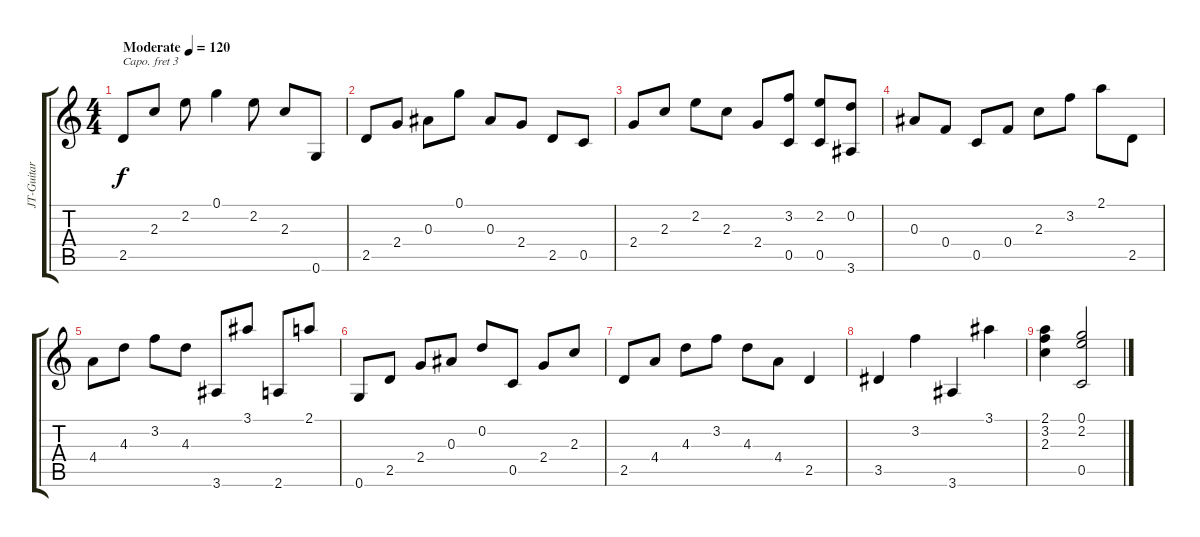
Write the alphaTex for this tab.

\track ("JT-Guitar" "JT-Guitar") {instrument acousticguitarsteel}
\staff {score tabs}
\capo 3
\tuning (E4 B3 G3 D3 A2 E2) {hide}
\ts (4 4)
\tempo (120 "Moderate")
\clef g2
\ks c
2.5.8{dy f instrument acousticguitarsteel} 2.3.8 2.2.8 0.1.4 2.2.8 2.3.8 0.6.8 |
2.5.8 2.4.8 0.3.8 0.1.8 0.3.8 2.4.8 2.5.8 0.5.8 |
2.4.8 2.3.8 2.2.8 2.3.8 2.4.8 (3.2 0.5).8 (2.2 0.5).8 (0.2 3.6).8 |
0.3.8 0.4.8 0.5.8 0.4.8 2.3.8 3.2.8 2.1.8 2.5.8 |
4.4.8 4.3.8 3.2.8 4.3.8 3.6.8 3.1.8 2.6.8 2.1.8 |
0.6.8 2.5.8 2.4.8 0.3.8 0.2.8 0.5.8 2.4.8 2.3.8 |
2.5.8 4.4.8 4.3.8 3.2.8 4.3.8 4.4.8 2.5.4 |
3.5.4 3.2.4 3.6.4 3.1.4 |
(2.1 3.2 2.3).4 (0.1 2.2 0.5).2
